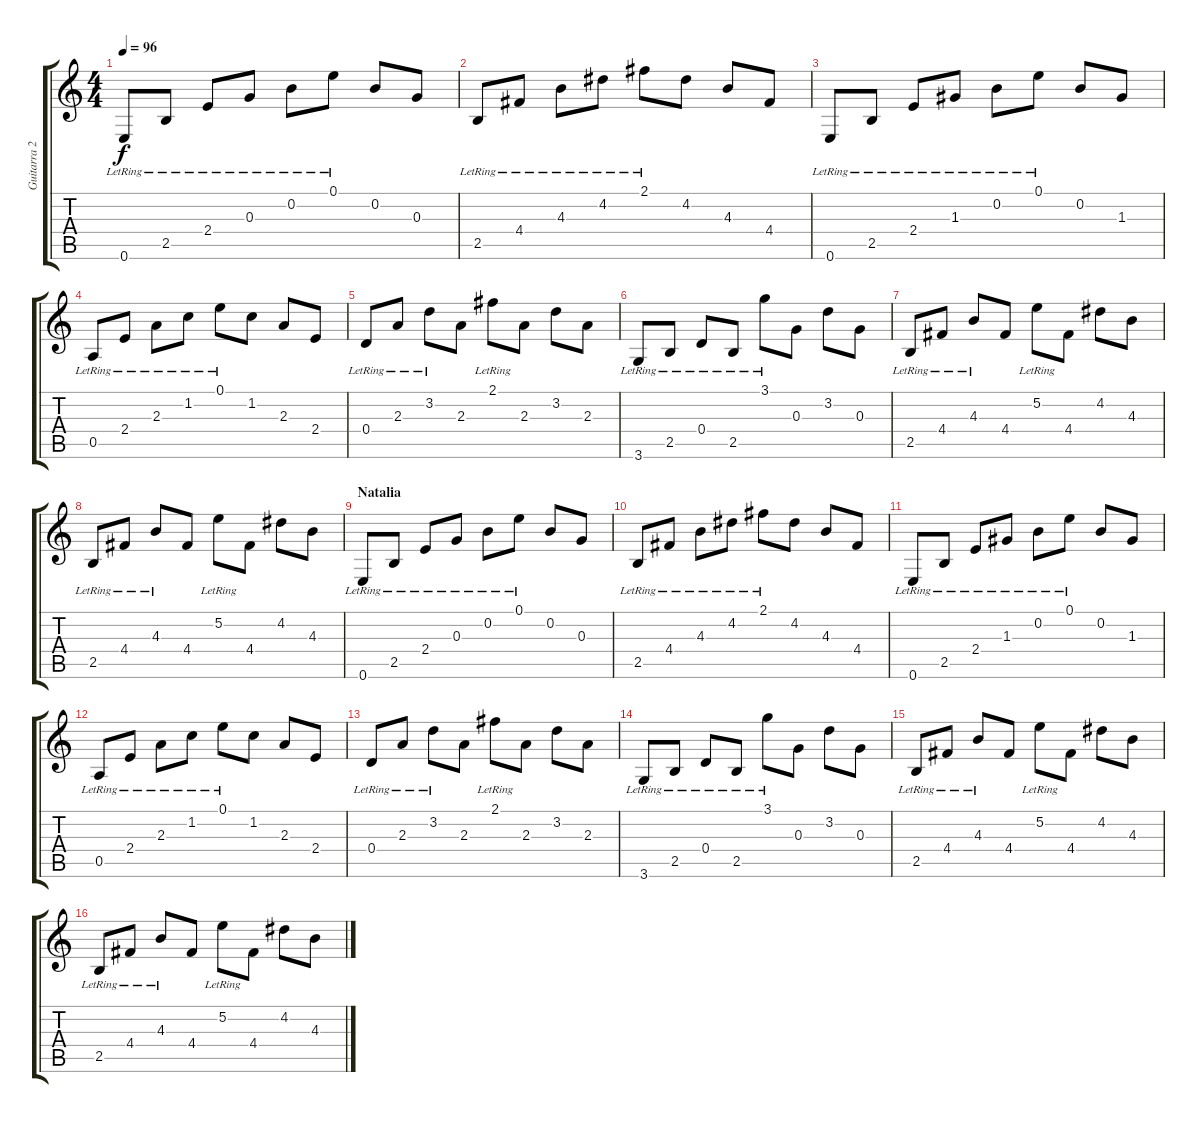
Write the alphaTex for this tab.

\track ("Guitarra 2" "Guitarra 2") {instrument overdrivenguitar}
\staff {score tabs}
\tuning (E4 B3 G3 D3 A2 E2) {hide}
\ts (4 4)
\tempo 96
\clef g2
\ks c
0.6{lr}.8{dy f volume 16} 2.5{lr}.8 2.4{lr}.8 0.3{lr}.8 0.2{lr}.8 0.1{lr}.8 0.2.8 0.3.8 |
2.5{lr}.8 4.4{lr}.8 4.3{lr}.8 4.2{lr}.8 2.1{lr}.8 4.2.8 4.3.8 4.4.8 |
0.6{lr}.8 2.5{lr}.8 2.4{lr}.8 1.3{lr}.8 0.2{lr}.8 0.1{lr}.8 0.2.8 1.3.8 |
0.5{lr}.8 2.4{lr}.8 2.3{lr}.8 1.2{lr}.8 0.1{lr}.8 1.2.8 2.3.8 2.4.8 |
0.4{lr}.8 2.3{lr}.8 3.2{lr}.8 2.3.8 2.1{lr}.8 2.3.8 3.2.8 2.3.8 |
3.6{lr}.8 2.5{lr}.8 0.4{lr}.8 2.5{lr}.8 3.1{lr}.8 0.3.8 3.2.8 0.3.8 |
2.5{lr}.8 4.4{lr}.8 4.3{lr}.8 4.4.8 5.2{lr}.8 4.4.8 4.2.8 4.3.8 |
2.5{lr}.8 4.4{lr}.8 4.3{lr}.8 4.4.8 5.2{lr}.8 4.4.8 4.2.8 4.3.8 |
\section ("" "Natalia")
0.6{lr}.8{volume 9} 2.5{lr}.8 2.4{lr}.8 0.3{lr}.8 0.2{lr}.8 0.1{lr}.8 0.2.8 0.3.8 |
2.5{lr}.8 4.4{lr}.8 4.3{lr}.8 4.2{lr}.8 2.1{lr}.8 4.2.8 4.3.8 4.4.8 |
0.6{lr}.8 2.5{lr}.8 2.4{lr}.8 1.3{lr}.8 0.2{lr}.8 0.1{lr}.8 0.2.8 1.3.8 |
0.5{lr}.8 2.4{lr}.8 2.3{lr}.8 1.2{lr}.8 0.1{lr}.8 1.2.8 2.3.8 2.4.8 |
0.4{lr}.8 2.3{lr}.8 3.2{lr}.8 2.3.8 2.1{lr}.8 2.3.8 3.2.8 2.3.8 |
3.6{lr}.8 2.5{lr}.8 0.4{lr}.8 2.5{lr}.8 3.1{lr}.8 0.3.8 3.2.8 0.3.8 |
2.5{lr}.8 4.4{lr}.8 4.3{lr}.8 4.4.8 5.2{lr}.8 4.4.8 4.2.8 4.3.8 |
2.5{lr}.8 4.4{lr}.8 4.3{lr}.8 4.4.8 5.2{lr}.8 4.4.8 4.2.8 4.3.8
